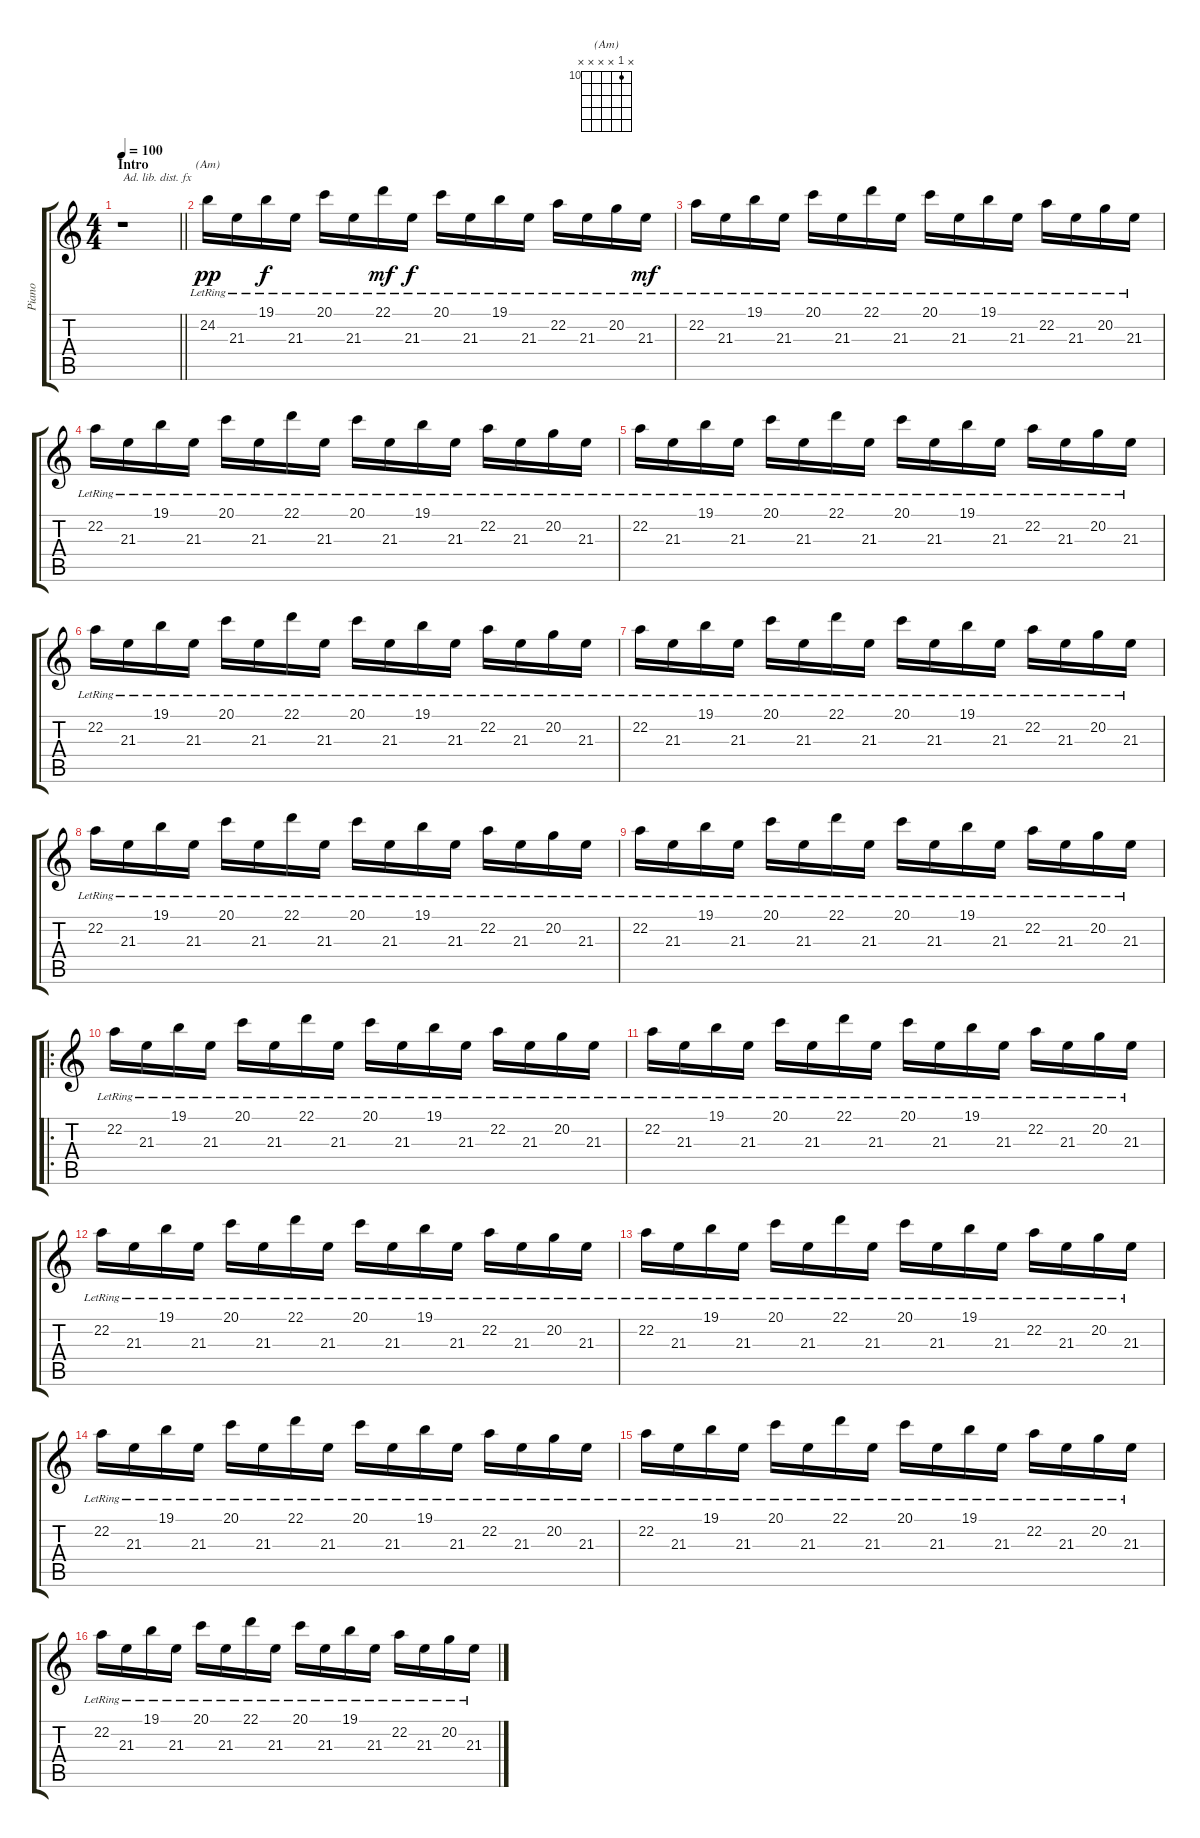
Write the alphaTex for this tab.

\track ("Piano" "Piano") {instrument acousticgrandpiano}
\staff {score tabs}
\tuning (E4 B3 G3 D3 A2 E2) {hide}
\chord ("(Am)" x 10 x x x x) {firstfret 10}
\ts (4 4)
\section ("" "Intro")
\tempo 100
\clef g2
\barLineRight lightlight
\ks c
r.1{txt "Ad. lib. dist. fx" dy pp instrument acousticgrandpiano} |
24.2{lr}.16{ch "(Am)" volume 0} 21.3{lr}.16 19.1{lr}.16{dy f volume 13} 21.3{lr}.16 20.1{lr}.16 21.3{lr}.16 22.1{lr}.16{dy mf} 21.3{lr}.16{dy f} 20.1{lr}.16 21.3{lr}.16 19.1{lr}.16 21.3{lr}.16 22.2{lr}.16 21.3{lr}.16 20.2{lr}.16 21.3{lr}.16{dy mf} |
22.2{lr}.16 21.3{lr}.16 19.1{lr}.16 21.3{lr}.16 20.1{lr}.16 21.3{lr}.16 22.1{lr}.16 21.3{lr}.16 20.1{lr}.16 21.3{lr}.16 19.1{lr}.16 21.3{lr}.16 22.2{lr}.16 21.3{lr}.16 20.2{lr}.16 21.3{lr}.16 |
22.2{lr}.16 21.3{lr}.16 19.1{lr}.16 21.3{lr}.16 20.1{lr}.16 21.3{lr}.16 22.1{lr}.16 21.3{lr}.16 20.1{lr}.16 21.3{lr}.16 19.1{lr}.16 21.3{lr}.16 22.2{lr}.16 21.3{lr}.16 20.2{lr}.16 21.3{lr}.16 |
22.2{lr}.16 21.3{lr}.16 19.1{lr}.16 21.3{lr}.16 20.1{lr}.16 21.3{lr}.16 22.1{lr}.16 21.3{lr}.16 20.1{lr}.16 21.3{lr}.16 19.1{lr}.16 21.3{lr}.16 22.2{lr}.16 21.3{lr}.16 20.2{lr}.16 21.3{lr}.16 |
22.2{lr}.16 21.3{lr}.16 19.1{lr}.16 21.3{lr}.16 20.1{lr}.16 21.3{lr}.16 22.1{lr}.16 21.3{lr}.16 20.1{lr}.16 21.3{lr}.16 19.1{lr}.16 21.3{lr}.16 22.2{lr}.16 21.3{lr}.16 20.2{lr}.16 21.3{lr}.16 |
22.2{lr}.16 21.3{lr}.16 19.1{lr}.16 21.3{lr}.16 20.1{lr}.16 21.3{lr}.16 22.1{lr}.16 21.3{lr}.16 20.1{lr}.16 21.3{lr}.16 19.1{lr}.16 21.3{lr}.16 22.2{lr}.16 21.3{lr}.16 20.2{lr}.16 21.3{lr}.16 |
22.2{lr}.16 21.3{lr}.16 19.1{lr}.16 21.3{lr}.16 20.1{lr}.16 21.3{lr}.16 22.1{lr}.16 21.3{lr}.16 20.1{lr}.16 21.3{lr}.16 19.1{lr}.16 21.3{lr}.16 22.2{lr}.16 21.3{lr}.16 20.2{lr}.16 21.3{lr}.16 |
22.2{lr}.16 21.3{lr}.16 19.1{lr}.16 21.3{lr}.16 20.1{lr}.16 21.3{lr}.16 22.1{lr}.16 21.3{lr}.16 20.1{lr}.16 21.3{lr}.16 19.1{lr}.16 21.3{lr}.16 22.2{lr}.16 21.3{lr}.16 20.2{lr}.16 21.3{lr}.16 |
\ro
22.2{lr}.16 21.3{lr}.16 19.1{lr}.16 21.3{lr}.16 20.1{lr}.16 21.3{lr}.16 22.1{lr}.16 21.3{lr}.16 20.1{lr}.16 21.3{lr}.16 19.1{lr}.16 21.3{lr}.16 22.2{lr}.16 21.3{lr}.16 20.2{lr}.16 21.3{lr}.16 |
22.2{lr}.16 21.3{lr}.16 19.1{lr}.16 21.3{lr}.16 20.1{lr}.16 21.3{lr}.16 22.1{lr}.16 21.3{lr}.16 20.1{lr}.16 21.3{lr}.16 19.1{lr}.16 21.3{lr}.16 22.2{lr}.16 21.3{lr}.16 20.2{lr}.16 21.3{lr}.16 |
22.2{lr}.16 21.3{lr}.16 19.1{lr}.16 21.3{lr}.16 20.1{lr}.16 21.3{lr}.16 22.1{lr}.16 21.3{lr}.16 20.1{lr}.16 21.3{lr}.16 19.1{lr}.16 21.3{lr}.16 22.2{lr}.16 21.3{lr}.16 20.2{lr}.16 21.3{lr}.16 |
22.2{lr}.16 21.3{lr}.16 19.1{lr}.16 21.3{lr}.16 20.1{lr}.16 21.3{lr}.16 22.1{lr}.16 21.3{lr}.16 20.1{lr}.16 21.3{lr}.16 19.1{lr}.16 21.3{lr}.16 22.2{lr}.16 21.3{lr}.16 20.2{lr}.16 21.3{lr}.16 |
22.2{lr}.16 21.3{lr}.16 19.1{lr}.16 21.3{lr}.16 20.1{lr}.16 21.3{lr}.16 22.1{lr}.16 21.3{lr}.16 20.1{lr}.16 21.3{lr}.16 19.1{lr}.16 21.3{lr}.16 22.2{lr}.16 21.3{lr}.16 20.2{lr}.16 21.3{lr}.16 |
22.2{lr}.16 21.3{lr}.16 19.1{lr}.16 21.3{lr}.16 20.1{lr}.16 21.3{lr}.16 22.1{lr}.16 21.3{lr}.16 20.1{lr}.16 21.3{lr}.16 19.1{lr}.16 21.3{lr}.16 22.2{lr}.16 21.3{lr}.16 20.2{lr}.16 21.3{lr}.16 |
22.2{lr}.16 21.3{lr}.16 19.1{lr}.16 21.3{lr}.16 20.1{lr}.16 21.3{lr}.16 22.1{lr}.16 21.3{lr}.16 20.1{lr}.16 21.3{lr}.16 19.1{lr}.16 21.3{lr}.16 22.2{lr}.16 21.3{lr}.16 20.2{lr}.16 21.3{lr}.16
